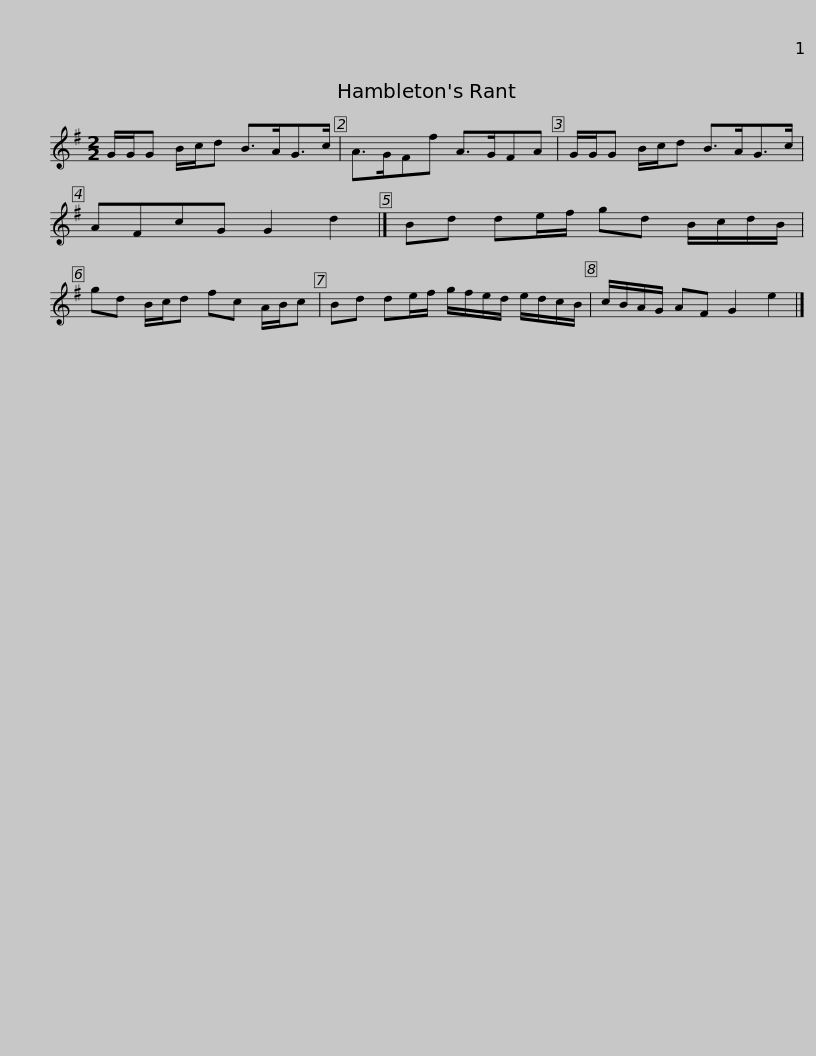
X:1
L:1/8
M:2/2
I:linebreak $
K:G
V:1 treble
V:1
 G/G/G B/c/d B>AG>c | A>GFf A>GFA | G/G/G B/c/d B>AG>c | AFcG G2 d2 |]$ Bd de/f/ gd B/c/d/B/ | %5
 gd B/c/d fc A/B/c | Bd de/f/ g/f/e/d/ e/d/c/B/ | c/B/A/G/ AF G2 e2 |] %8
